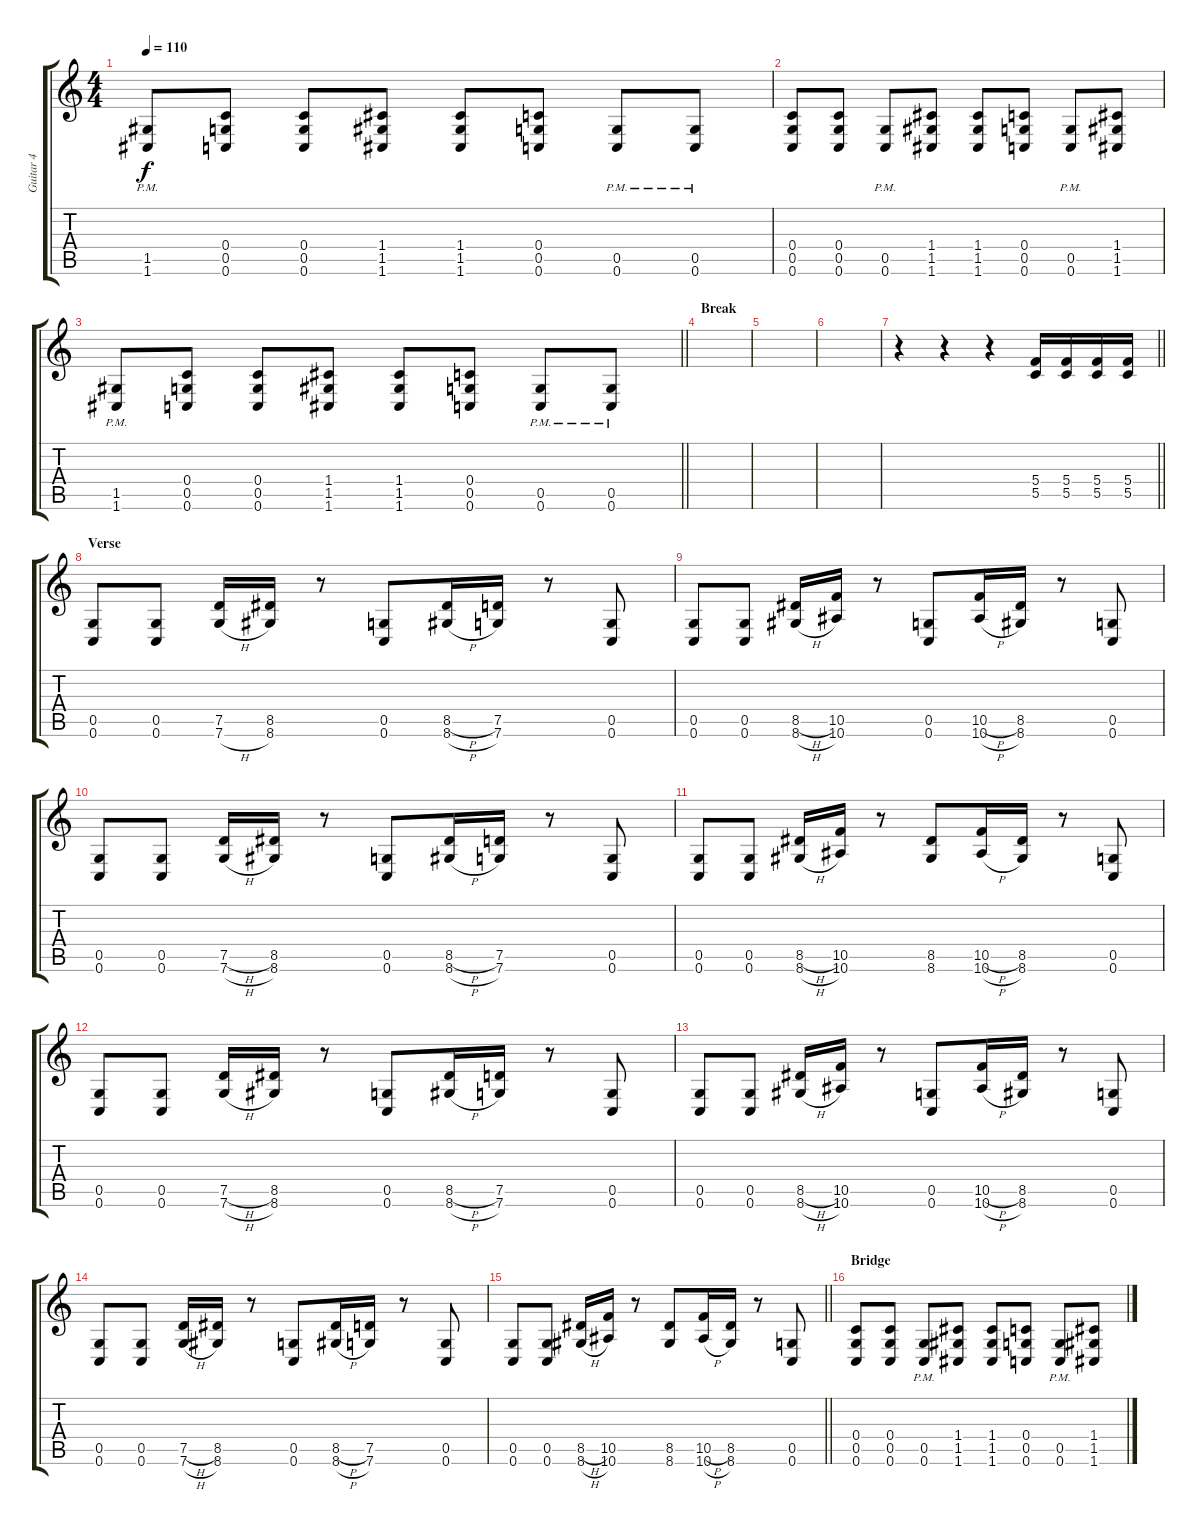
\track ("Guitar 4" "Guitar 4") {instrument distortionguitar}
\staff {score tabs}
\tuning (D4 A3 F3 C3 G2 C2) {hide}
\ts (4 4)
\tempo 110
\clef g2
\ks c
(1.5{pm} 1.6{pm}).8{dy f} (0.4 0.5 0.6).8 (0.4 0.5 0.6).8 (1.4 1.5 1.6).8 (1.4 1.5 1.6).8 (0.4 0.5 0.6).8 (0.5{pm} 0.6{pm}).8 (0.5{pm} 0.6{pm}).8 |
(0.4 0.5 0.6).8 (0.4 0.5 0.6).8 (0.5{pm} 0.6{pm}).8 (1.4 1.5 1.6).8 (1.4 1.5 1.6).8 (0.4 0.5 0.6).8 (0.5{pm} 0.6{pm}).8 (1.4 1.5 1.6).8 |
\barLineRight lightlight
(1.5{pm} 1.6{pm}).8 (0.4 0.5 0.6).8 (0.4 0.5 0.6).8 (1.4 1.5 1.6).8 (1.4 1.5 1.6).8 (0.4 0.5 0.6).8 (0.5{pm} 0.6{pm}).8 (0.5{pm} 0.6{pm}).8 |
\section ("" "Break")
|
|
|
\barLineRight lightlight
r.4 r.4 r.4 (5.4 5.5).16 (5.4 5.5).16 (5.4 5.5).16 (5.4 5.5).16 |
\section ("" "Verse")
(0.5 0.6).8 (0.5 0.6).8 (7.5 7.6{h}).16 (8.5 8.6).16 r.8 (0.5 0.6).8 (8.5{h} 8.6{h}).16 (7.5 7.6).16 r.8 (0.5 0.6).8 |
(0.5 0.6).8 (0.5 0.6).8 (8.5{h} 8.6{h}).16 (10.5 10.6).16 r.8 (0.5 0.6).8 (10.5{h} 10.6{h}).16 (8.5 8.6).16 r.8 (0.5 0.6).8 |
(0.5 0.6).8 (0.5 0.6).8 (7.5{h} 7.6{h}).16 (8.5 8.6).16 r.8 (0.5 0.6).8 (8.5{h} 8.6{h}).16 (7.5 7.6).16 r.8 (0.5 0.6).8 |
(0.5 0.6).8 (0.5 0.6).8 (8.5{h} 8.6{h}).16 (10.5 10.6).16 r.8 (8.5 8.6).8 (10.5{h} 10.6{h}).16 (8.5 8.6).16 r.8 (0.5 0.6).8 |
(0.5 0.6).8 (0.5 0.6).8 (7.5{h} 7.6{h}).16 (8.5 8.6).16 r.8 (0.5 0.6).8 (8.5{h} 8.6{h}).16 (7.5 7.6).16 r.8 (0.5 0.6).8 |
(0.5 0.6).8 (0.5 0.6).8 (8.5{h} 8.6{h}).16 (10.5 10.6).16 r.8 (0.5 0.6).8 (10.5{h} 10.6{h}).16 (8.5 8.6).16 r.8 (0.5 0.6).8 |
(0.5 0.6).8 (0.5 0.6).8 (7.5{h} 7.6{h}).16 (8.5 8.6).16 r.8 (0.5 0.6).8 (8.5{h} 8.6{h}).16 (7.5 7.6).16 r.8 (0.5 0.6).8 |
\barLineRight lightlight
(0.5 0.6).8 (0.5 0.6).8 (8.5{h} 8.6{h}).16 (10.5 10.6).16 r.8 (8.5 8.6).8 (10.5{h} 10.6{h}).16 (8.5 8.6).16 r.8 (0.5 0.6).8 |
\section ("" "Bridge")
(0.4 0.5 0.6).8 (0.4 0.5 0.6).8 (0.5{pm} 0.6{pm}).8 (1.4 1.5 1.6).8 (1.4 1.5 1.6).8 (0.4 0.5 0.6).8 (0.5{pm} 0.6{pm}).8 (1.4 1.5 1.6).8
